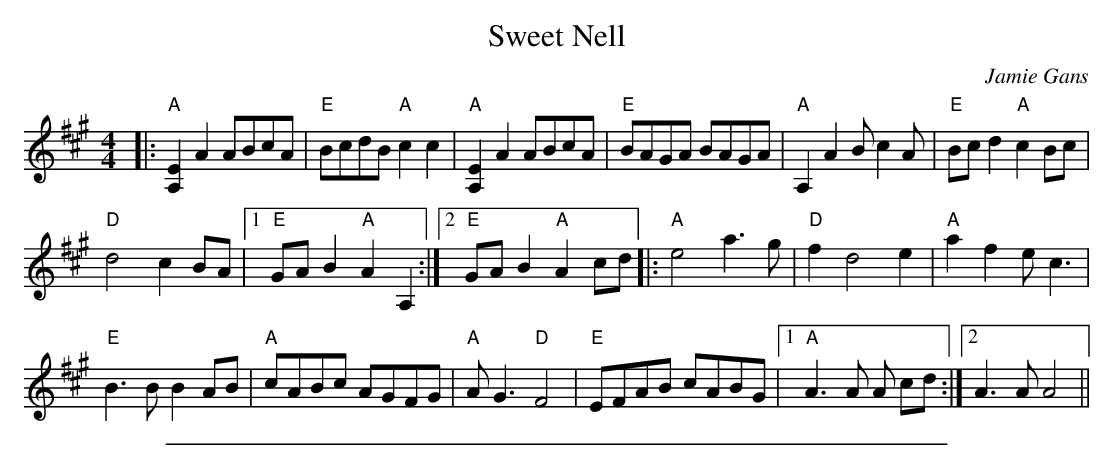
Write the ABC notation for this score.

X:1
T: Sweet Nell
C: Jamie Gans
M: 4/4
L: 1/8
K: A
|:\
"A"[E2A,2]A2 ABcA | "E"BcdB "A"c2c2 |\
"A"[E2A,2]A2 ABcA | "E"BAGA BAGA |\
"A"A,2A2 Bc2A | "E"Bc d2 "A"c2Bc |
"D"d4 c2BA |1 "E" GAB2 "A"A2A,2 :|\
[2 "E"GA B2"A"A2cd |:\
"A"e4 a3g | "D"f2 d4 e2 |\
"A" a2f2 ec3 |
"E"B3BB2AB |\
"A"cABc AGFG | "A"AG3 "D"F4 |\
"E" EFAB cABG |1 "A"A3A A cd :|2 A3A A4 ||
